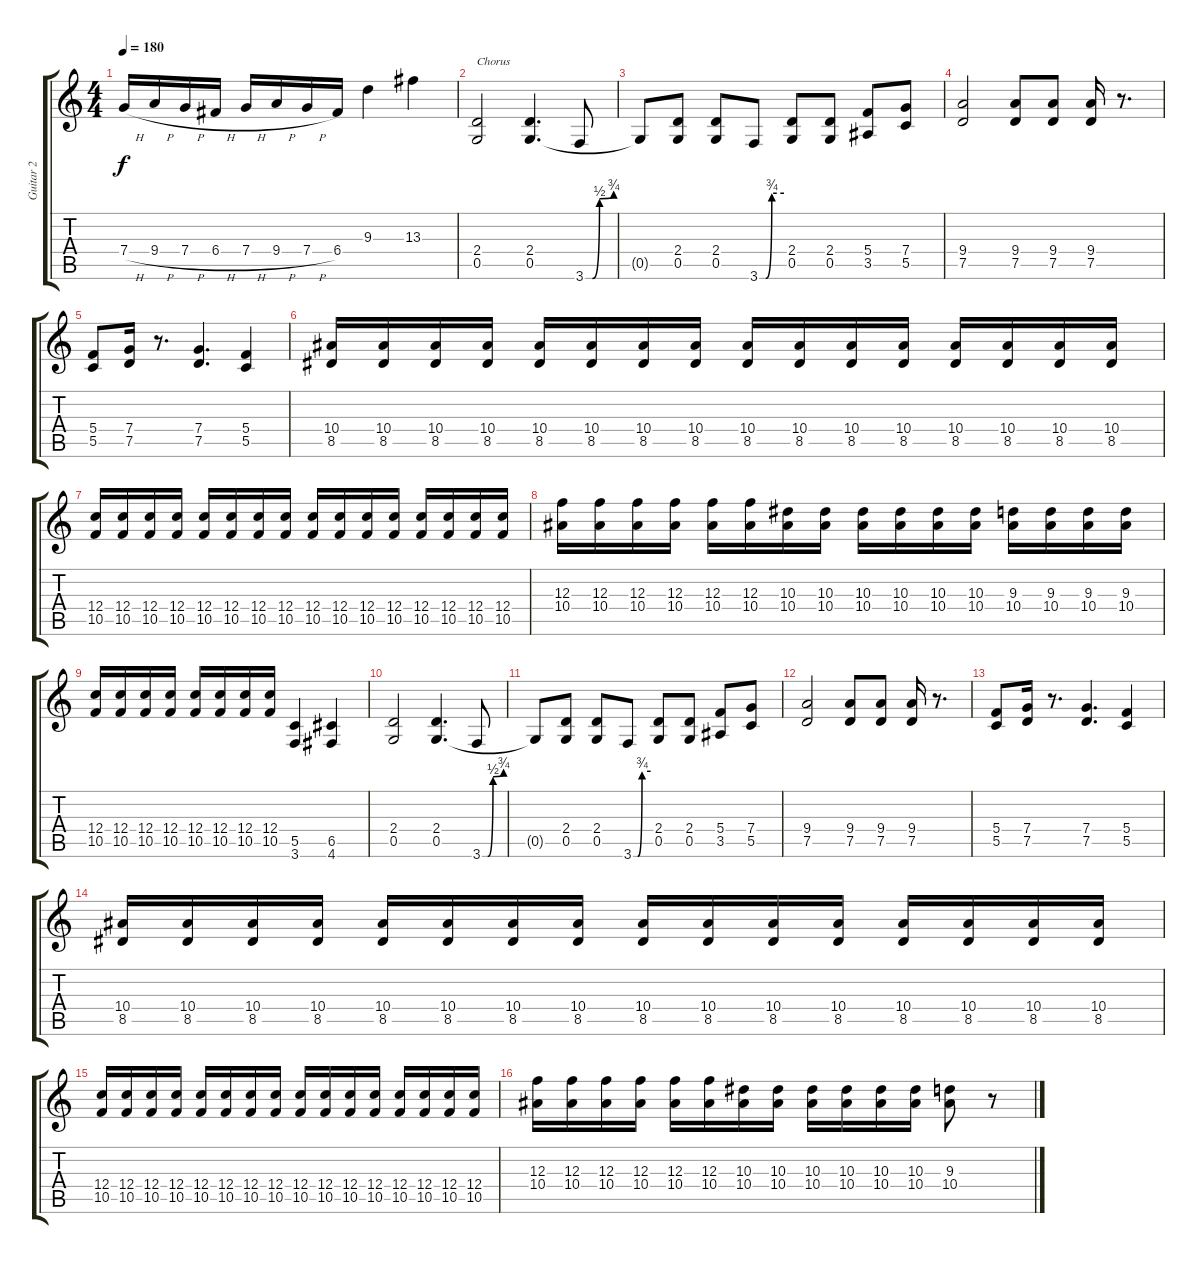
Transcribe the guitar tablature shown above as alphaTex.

\track ("Guitar 2" "Guitar 2") {instrument acousticguitarnylon}
\staff {score tabs}
\tuning (D4 A3 F3 C3 G2 D2) {hide}
\ts (4 4)
\tempo 180
\clef g2
\ks c
7.4{h}.16{dy f} 9.4{h}.16 7.4{h}.16 6.4{h}.16 7.4{h}.16 9.4{h}.16 7.4{h}.16 6.4.16 9.3.4 13.3.4 |
(2.4 0.5).2{txt "Chorus"} (2.4 0.5).4{d} 3.6{be (custom 0 0 15 0 30 2 60 3)}.8 |
0.5{t}.8 (2.4 0.5).8 (2.4 0.5).8 3.6{be (custom 0 0 15 0 30 3 60 3)}.8 (2.4 0.5).8 (2.4 0.5).8 (5.4 3.5).8 (7.4 5.5).8 |
(9.4 7.5).2 (9.4 7.5).8 (9.4 7.5).8 (9.4 7.5).16 r.8{d} |
(5.4 5.5).8 (7.4 7.5).16 r.8{d} (7.4 7.5).4{d} (5.4 5.5).4 |
(10.4 8.5).16 (10.4 8.5).16 (10.4 8.5).16 (10.4 8.5).16 (10.4 8.5).16 (10.4 8.5).16 (10.4 8.5).16 (10.4 8.5).16 (10.4 8.5).16 (10.4 8.5).16 (10.4 8.5).16 (10.4 8.5).16 (10.4 8.5).16 (10.4 8.5).16 (10.4 8.5).16 (10.4 8.5).16 |
(12.4 10.5).16 (12.4 10.5).16 (12.4 10.5).16 (12.4 10.5).16 (12.4 10.5).16 (12.4 10.5).16 (12.4 10.5).16 (12.4 10.5).16 (12.4 10.5).16 (12.4 10.5).16 (12.4 10.5).16 (12.4 10.5).16 (12.4 10.5).16 (12.4 10.5).16 (12.4 10.5).16 (12.4 10.5).16 |
(12.3 10.4).16 (12.3 10.4).16 (12.3 10.4).16 (12.3 10.4).16 (12.3 10.4).16 (12.3 10.4).16 (10.3 10.4).16 (10.3 10.4).16 (10.3 10.4).16 (10.3 10.4).16 (10.3 10.4).16 (10.3 10.4).16 (9.3 10.4).16 (9.3 10.4).16 (9.3 10.4).16 (9.3 10.4).16 |
(12.4 10.5).16 (12.4 10.5).16 (12.4 10.5).16 (12.4 10.5).16 (12.4 10.5).16 (12.4 10.5).16 (12.4 10.5).16 (12.4 10.5).16 (5.5 3.6).4 (6.5 4.6).4 |
(2.4 0.5).2 (2.4 0.5).4{d} 3.6{be (custom 0 0 15 0 30 2 60 3)}.8 |
0.5{t}.8 (2.4 0.5).8 (2.4 0.5).8 3.6{be (custom 0 0 15 0 30 3 60 3)}.8 (2.4 0.5).8 (2.4 0.5).8 (5.4 3.5).8 (7.4 5.5).8 |
(9.4 7.5).2 (9.4 7.5).8 (9.4 7.5).8 (9.4 7.5).16 r.8{d} |
(5.4 5.5).8 (7.4 7.5).16 r.8{d} (7.4 7.5).4{d} (5.4 5.5).4 |
(10.4 8.5).16 (10.4 8.5).16 (10.4 8.5).16 (10.4 8.5).16 (10.4 8.5).16 (10.4 8.5).16 (10.4 8.5).16 (10.4 8.5).16 (10.4 8.5).16 (10.4 8.5).16 (10.4 8.5).16 (10.4 8.5).16 (10.4 8.5).16 (10.4 8.5).16 (10.4 8.5).16 (10.4 8.5).16 |
(12.4 10.5).16 (12.4 10.5).16 (12.4 10.5).16 (12.4 10.5).16 (12.4 10.5).16 (12.4 10.5).16 (12.4 10.5).16 (12.4 10.5).16 (12.4 10.5).16 (12.4 10.5).16 (12.4 10.5).16 (12.4 10.5).16 (12.4 10.5).16 (12.4 10.5).16 (12.4 10.5).16 (12.4 10.5).16 |
(12.3 10.4).16 (12.3 10.4).16 (12.3 10.4).16 (12.3 10.4).16 (12.3 10.4).16 (12.3 10.4).16 (10.3 10.4).16 (10.3 10.4).16 (10.3 10.4).16 (10.3 10.4).16 (10.3 10.4).16 (10.3 10.4).16 (9.3 10.4).8 r.8
